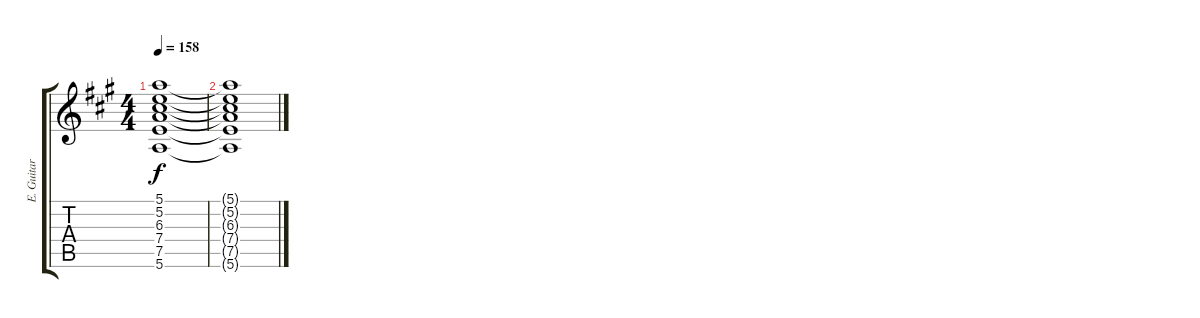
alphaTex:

\track ("E. Guitar II" "E. Guitar ") {instrument overdrivenguitar}
\staff {score tabs}
\tuning (E4 B3 G3 D3 A2 E2) {hide}
\ts (4 4)
\tempo 158
\clef g2
\ks a
(5.1{t} 5.2{t} 6.3{t} 7.4{t} 7.5{t} 5.6{t}).1{dy f} |
(5.1{t} 5.2{t} 6.3{t} 7.4{t} 7.5{t} 5.6{t}).1
